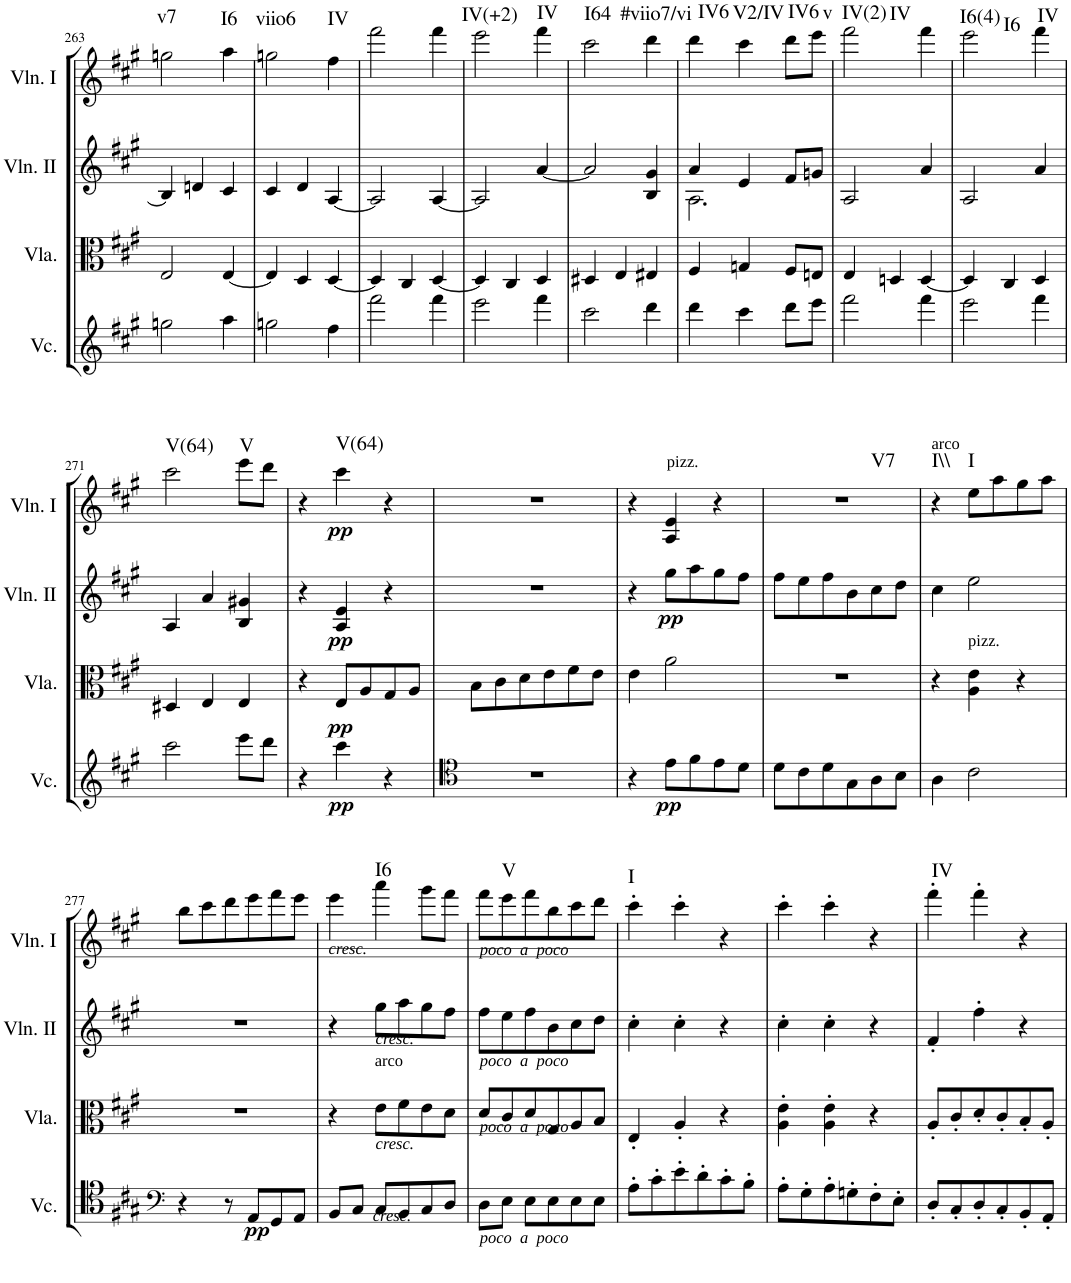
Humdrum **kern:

**kern	**dynam	**kern	**dynam	**kern	**dynam	**kern	**dynam	**harte
*part4	*part4	*part3	*part3	*part2	*part2	*part1	*part1	*part1
*staff4	*staff4	*staff3	*staff3	*staff2	*staff2	*staff1	*staff1	*
*I"Violoncello	*	*I"Viola	*	*I"Violin II	*	*I"Violin I	*	*
*I'Vc.	*	*I'Vla.	*	*I'Vln. II	*	*I'Vln. I	*	*
!!LO:PB:g=z
*clefG2	*	*clefC3	*	*clefG2	*	*clefG2	*	*
*k[f#c#g#]	*	*k[f#c#g#]	*	*k[f#c#g#]	*	*k[f#c#g#]	*	*
*M3/4	*	*M3/4	*	*M3/4	*	*M3/4	*	*
=263	=263	=263	=263	=263	=263	=263	=263	=263
!	!	!	!	!	!	!	!	!LO:H:kt=v7
2ggn\	.	2E/	.	4B/]	.	2ggn\	.	N
.	.	.	.	4dn/	.	.	.	.
!	!	!	!	!	!	!	!	!LO:H:kt=I6
4aa\	.	[4E/	.	4c#/	.	4aa\	.	N
=264	=264	=264	=264	=264	=264	=264	=264	=264
!	!	!	!	!	!	!	!	!LO:H:kt=viio6
2ggn\	.	4E/]	.	4c#/	.	2ggn\	.	N
.	.	4D/	.	4d/	.	.	.	.
!	!	!	!	!	!	!	!	!LO:H:kt=IV
4ff#\	.	[4D/	.	[4A/	.	4ff#\	.	N
=265	=265	=265	=265	=265	=265	=265	=265	=265
2fff#\	.	4D/]	.	2A/]	.	2fff#\	.	.
.	.	4C#/	.	.	.	.	.	.
4fff#\	.	[4D/	.	[4A/	.	4fff#\	.	.
=266	=266	=266	=266	=266	=266	=266	=266	=266
!	!	!	!	!	!	!	!	!LO:H:kt=IV(+2)
2eee\	.	4D/]	.	2A/]	.	2eee\	.	N
.	.	4C#/	.	.	.	.	.	.
!	!	!	!	!	!	!	!	!LO:H:kt=IV
4fff#\	.	4D/	.	[4a/	.	4fff#\	.	N
=267	=267	=267	=267	=267	=267	=267	=267	=267
!	!	!	!	!	!	!	!	!LO:H:kt=I64
2ccc#\	.	4D#X/	.	2a/]	.	2ccc#\	.	N
.	.	4E/	.	.	.	.	.	.
!	!	!	!	!	!	!	!	!LO:H:kt=#viio7/vi
4ddd\	.	4E#X/	.	4B/ 4g#/	.	4ddd\	.	N
=268	=268	=268	=268	=268	=268	=268	=268	=268
*	*	*	*	*^	*	*	*	*
!	!	!	!	!	!	!	!	!	!LO:H:kt=IV6
4ddd\	.	4F#/	.	4a/	2.A\	.	4ddd\	.	N
!	!	!	!	!	!	!	!	!	!LO:H:kt=V2/IV
4ccc#\	.	4Gn/	.	4e/	.	.	4ccc#\	.	N
!	!	!	!	!	!	!	!	!	!LO:H:kt=IV6
8ddd\L	.	8F#/L	.	8f#/L	.	.	8ddd\L	.	N
!	!	!	!	!	!	!	!	!	!LO:H:kt=v
8eee\J	.	8En/J	.	8gn/J	.	.	8eee\J	.	N
*	*	*	*	*v	*v	*	*	*	*
=269	=269	=269	=269	=269	=269	=269	=269	=269
!	!	!	!	!	!	!	!	!LO:H:n=1:kt=IV(2)
!	!	!	!	!	!	!	!	!LO:H:n=2:kt=IV
2fff#\	.	4E/	.	2A/	.	2fff#\	.	N N
.	.	4Dn/	.	.	.	.	.	.
4fff#\	.	[4D/	.	4a/	.	4fff#\	.	.
=270	=270	=270	=270	=270	=270	=270	=270	=270
!	!	!	!	!	!	!	!	!LO:H:n=1:kt=I6(4)
!	!	!	!	!	!	!	!	!LO:H:n=2:kt=I6
2eee\	.	4D/]	.	2A/	.	2eee\	.	N N
.	.	4C#/	.	.	.	.	.	.
!	!	!	!	!	!	!	!	!LO:H:kt=IV
4fff#\	.	4D/	.	4a/	.	4fff#\	.	N
!!LO:LB:g=z
=271	=271	=271	=271	=271	=271	=271	=271	=271
!	!	!	!	!	!	!	!	!LO:H:kt=V(64)
2ccc#\	.	4D#X/	.	4A/	.	2ccc#\	.	N
.	.	4E/	.	4a/	.	.	.	.
!	!	!	!	!	!	!	!	!LO:H:kt=V
8eee\L	.	4E/	.	4B/ 4g#X/	.	8eee\L	.	N
8ddd\J	.	.	.	.	.	8ddd\J	.	.
=272	=272	=272	=272	=272	=272	=272	=272	=272
4r	.	4r	.	4r	.	4r	.	.
!	!LO:DY:b	!	!LO:DY:b	!	!LO:DY:b	!	!LO:DY:b	!LO:H:kt=V(64)
4ccc#\	pp	8E/L	pp	4A/ 4e/	pp	4ccc#\	pp	N
.	.	8A/	.	.	.	.	.	.
4r	.	8G#/	.	4r	.	4r	.	.
.	.	8A/J	.	.	.	.	.	.
=273	=273	=273	=273	=273	=273	=273	=273	=273
*clefC4	*	*	*	*	*	*	*	*
2.r	.	8B\L	.	2.r	.	2.r	.	.
.	.	8c#\	.	.	.	.	.	.
.	.	8d\	.	.	.	.	.	.
.	.	8e\	.	.	.	.	.	.
.	.	8f#\	.	.	.	.	.	.
.	.	8e\J	.	.	.	.	.	.
=274	=274	=274	=274	=274	=274	=274	=274	=274
4r	.	4e\	.	4r	.	4r	.	.
!	!	!	!	!	!	!LO:TX:a:t=pizz.	!	!
!	!LO:DY:b	!	!	!	!LO:DY:b	!	!	!
8e\L	pp	2a\	.	8gg#\L	pp	4A/ 4e/	.	.
8f#\	.	.	.	8aa\	.	.	.	.
8e\	.	.	.	8gg#\	.	4r	.	.
8d\J	.	.	.	8ff#\J	.	.	.	.
=275	=275	=275	=275	=275	=275	=275	=275	=275
!	!	!	!	!	!	!	!	!LO:H:kt=V7
8d\L	.	2.r	.	8ff#\L	.	2.r	.	N
8c#\	.	.	.	8ee\	.	.	.	.
8d\	.	.	.	8ff#\	.	.	.	.
8G#\	.	.	.	8b\	.	.	.	.
8A\	.	.	.	8cc#\	.	.	.	.
8B\J	.	.	.	8dd\J	.	.	.	.
=276	=276	=276	=276	=276	=276	=276	=276	=276
!	!	!	!	!	!	!LO:TX:a:t=arco	!	!LO:H:kt=I\\
4A\	.	4r	.	4cc#\	.	4r	.	N
!	!	!LO:TX:a:t=pizz.	!	!	!	!	!	!LO:H:kt=I
2c#\	.	4A\ 4e\	.	2ee\	.	8ee\L	.	N
.	.	.	.	.	.	8aa\	.	.
.	.	4r	.	.	.	8gg#\	.	.
.	.	.	.	.	.	8aa\J	.	.
!!LO:LB:g=z
=277	=277	=277	=277	=277	=277	=277	=277	=277
*clefF4	*	*	*	*	*	*	*	*
4r	.	2.r	.	2.r	.	8bb\L	.	.
.	.	.	.	.	.	8ccc#\	.	.
8r	.	.	.	.	.	8ddd\	.	.
!	!LO:DY:b	!	!	!	!	!	!	!
8AA/L	pp	.	.	.	.	8eee\	.	.
8GG#/	.	.	.	.	.	8fff#\	.	.
8AA/J	.	.	.	.	.	8eee\J	.	.
=278	=278	=278	=278	=278	=278	=278	=278	=278
!	!	!	!	!	!	!LO:TX:a:i:t=cresc.	!	!
8BB/L	.	4r	.	4r	.	4eee\	.	.
8C#/J	.	.	.	.	.	.	.	.
!	!	!	!	!LO:TX:a:i:t=cresc.	!	!	!	!
!	!	!LO:TX:b:i:t=cresc.	!	!	!	!	!	!
!	!	!LO:TX:a:t=arco	!	!	!	!	!	!
!LO:TX:a:i:t=cresc.	!	!	!	!	!	!	!	!LO:H:kt=I6
8C#/L	.	8e\L	.	8gg#\L	.	4aaa\	.	N
8BB/	.	8f#\	.	8aa\	.	.	.	.
8C#/	.	8e\	.	8gg#\	.	8ggg#\L	.	.
8D/J	.	8d\J	.	8ff#\J	.	8fff#\J	.	.
=279	=279	=279	=279	=279	=279	=279	=279	=279
!	!	!	!	!	!	!LO:TX:a:i:t=poco  a  poco	!	!
!	!	!	!	!LO:TX:b:i:t=poco  a  poco	!	!	!	!
!	!	!LO:TX:a:i:t=poco  a  poco	!	!	!	!	!	!
!LO:TX:b:i:t=poco  a  poco	!	!	!	!	!	!	!	!
8D\L	.	8d/L	.	8ff#\L	.	8fff#\L	.	.
!	!	!	!	!	!	!	!	!LO:H:kt=V
8E\J	.	8c#/	.	8ee\	.	8eee\	.	N
8E\L	.	8d/	.	8ff#\	.	8fff#\	.	.
8E\	.	8G#/	.	8b\	.	8bb\	.	.
8E\	.	8A/	.	8cc#\	.	8ccc#\	.	.
8E\J	.	8B/J	.	8dd\J	.	8ddd\J	.	.
=280	=280	=280	=280	=280	=280	=280	=280	=280
!	!	!	!	!	!	!	!	!LO:H:kt=I
8A'\L	.	4E'/	.	4cc#'\	.	4ccc#'\	.	N
8c#'\	.	.	.	.	.	.	.	.
8e'\	.	4A'/	.	4cc#'\	.	4ccc#'\	.	.
8d'\	.	.	.	.	.	.	.	.
8c#'\	.	4r	.	4r	.	4r	.	.
8B'\J	.	.	.	.	.	.	.	.
=281	=281	=281	=281	=281	=281	=281	=281	=281
8A'\L	.	4A\' 4e\'	.	4cc#'\	.	4ccc#'\	.	.
8G#'\	.	.	.	.	.	.	.	.
8A'\	.	4A\' 4e\'	.	4cc#'\	.	4ccc#'\	.	.
8Gn'\	.	.	.	.	.	.	.	.
8F#'\	.	4r	.	4r	.	4r	.	.
8E'\J	.	.	.	.	.	.	.	.
=282	=282	=282	=282	=282	=282	=282	=282	=282
!	!	!	!	!	!	!	!	!LO:H:kt=IV
8D'/L	.	8A'/L	.	4f#'/	.	4fff#'\	.	N
8C#'/	.	8c#'/	.	.	.	.	.	.
8D'/	.	8d'/	.	4ff#'\	.	4fff#'\	.	.
8C#'/	.	8c#'/	.	.	.	.	.	.
8BB'/	.	8B'/	.	4r	.	4r	.	.
8AA'/J	.	8A'/J	.	.	.	.	.	.
=	=	=	=	=	=	=	=	=
*-	*-	*-	*-	*-	*-	*-	*-	*-
